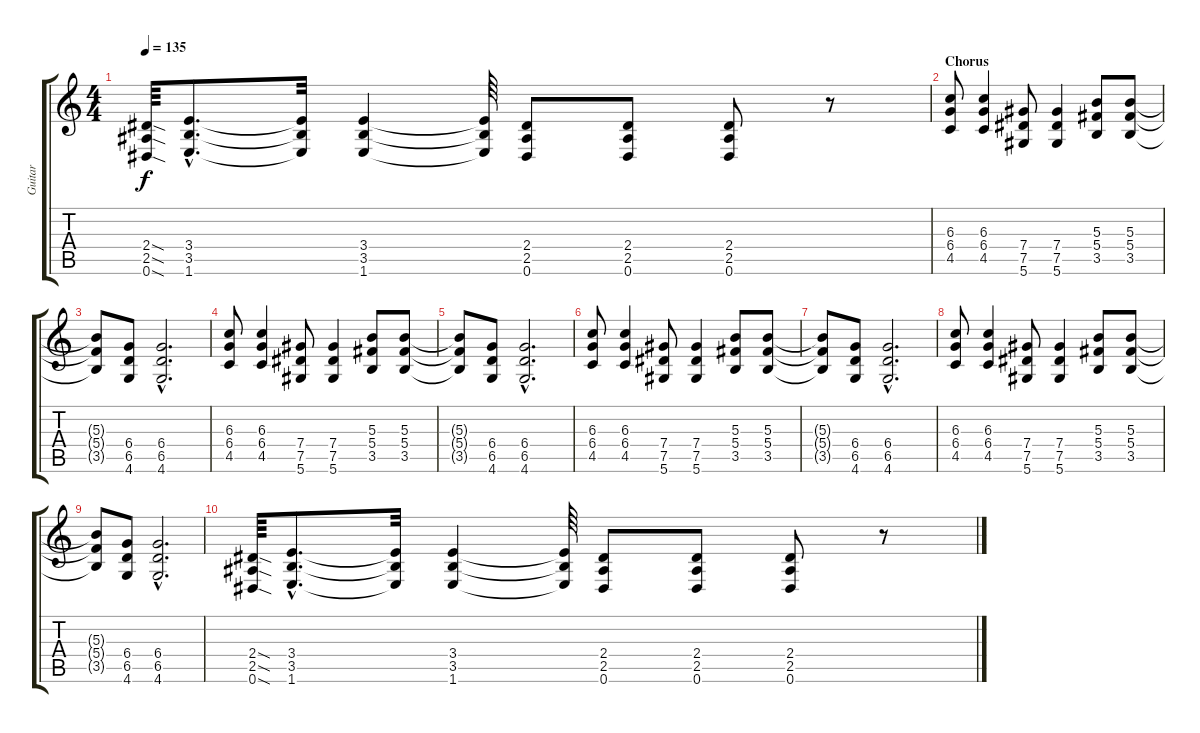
\track ("Guitar" "Guitar") {instrument distortionguitar}
\staff {score tabs}
\tuning (Eb4 Bb3 Gb3 Db3 Ab2 Eb2) {hide}
\ts (4 4)
\tempo 135
\clef g2
\ks c
(2.4{sod} 2.5{sod} 0.6{sod}).64{dy f} (3.4{hac} 3.5{hac} 1.6{hac}).8{d} (3.4{t} 3.5{t} 1.6{t}).32 (3.4 3.5 1.6).4 (3.4{t} 3.5{t} 1.6{t}).64 (2.4 2.5 0.6).8 (2.4 2.5 0.6).8 (2.4 2.5 0.6).8 r.8 |
\section ("" "Chorus")
(6.3 6.4 4.5).8 (6.3 6.4 4.5).4 (7.4 7.5 5.6).8 (7.4 7.5 5.6).4 (5.3 5.4 3.5).8 (5.3 5.4 3.5).8 |
(5.3{t} 5.4{t} 3.5{t}).8 (6.4 6.5 4.6).8 (6.4{hac} 6.5{hac} 4.6{hac}).2{d} |
(6.3 6.4 4.5).8 (6.3 6.4 4.5).4 (7.4 7.5 5.6).8 (7.4 7.5 5.6).4 (5.3 5.4 3.5).8 (5.3 5.4 3.5).8 |
(5.3{t} 5.4{t} 3.5{t}).8 (6.4 6.5 4.6).8 (6.4{hac} 6.5{hac} 4.6{hac}).2{d} |
(6.3 6.4 4.5).8 (6.3 6.4 4.5).4 (7.4 7.5 5.6).8 (7.4 7.5 5.6).4 (5.3 5.4 3.5).8 (5.3 5.4 3.5).8 |
(5.3{t} 5.4{t} 3.5{t}).8 (6.4 6.5 4.6).8 (6.4{hac} 6.5{hac} 4.6{hac}).2{d} |
(6.3 6.4 4.5).8 (6.3 6.4 4.5).4 (7.4 7.5 5.6).8 (7.4 7.5 5.6).4 (5.3 5.4 3.5).8 (5.3 5.4 3.5).8 |
(5.3{t} 5.4{t} 3.5{t}).8 (6.4 6.5 4.6).8 (6.4{hac} 6.5{hac} 4.6{hac}).2{d} |
(2.4{sod} 2.5{sod} 0.6{sod}).64 (3.4{hac} 3.5{hac} 1.6{hac}).8{d} (3.4{t} 3.5{t} 1.6{t}).32 (3.4 3.5 1.6).4 (3.4{t} 3.5{t} 1.6{t}).64 (2.4 2.5 0.6).8 (2.4 2.5 0.6).8 (2.4 2.5 0.6).8 r.8
